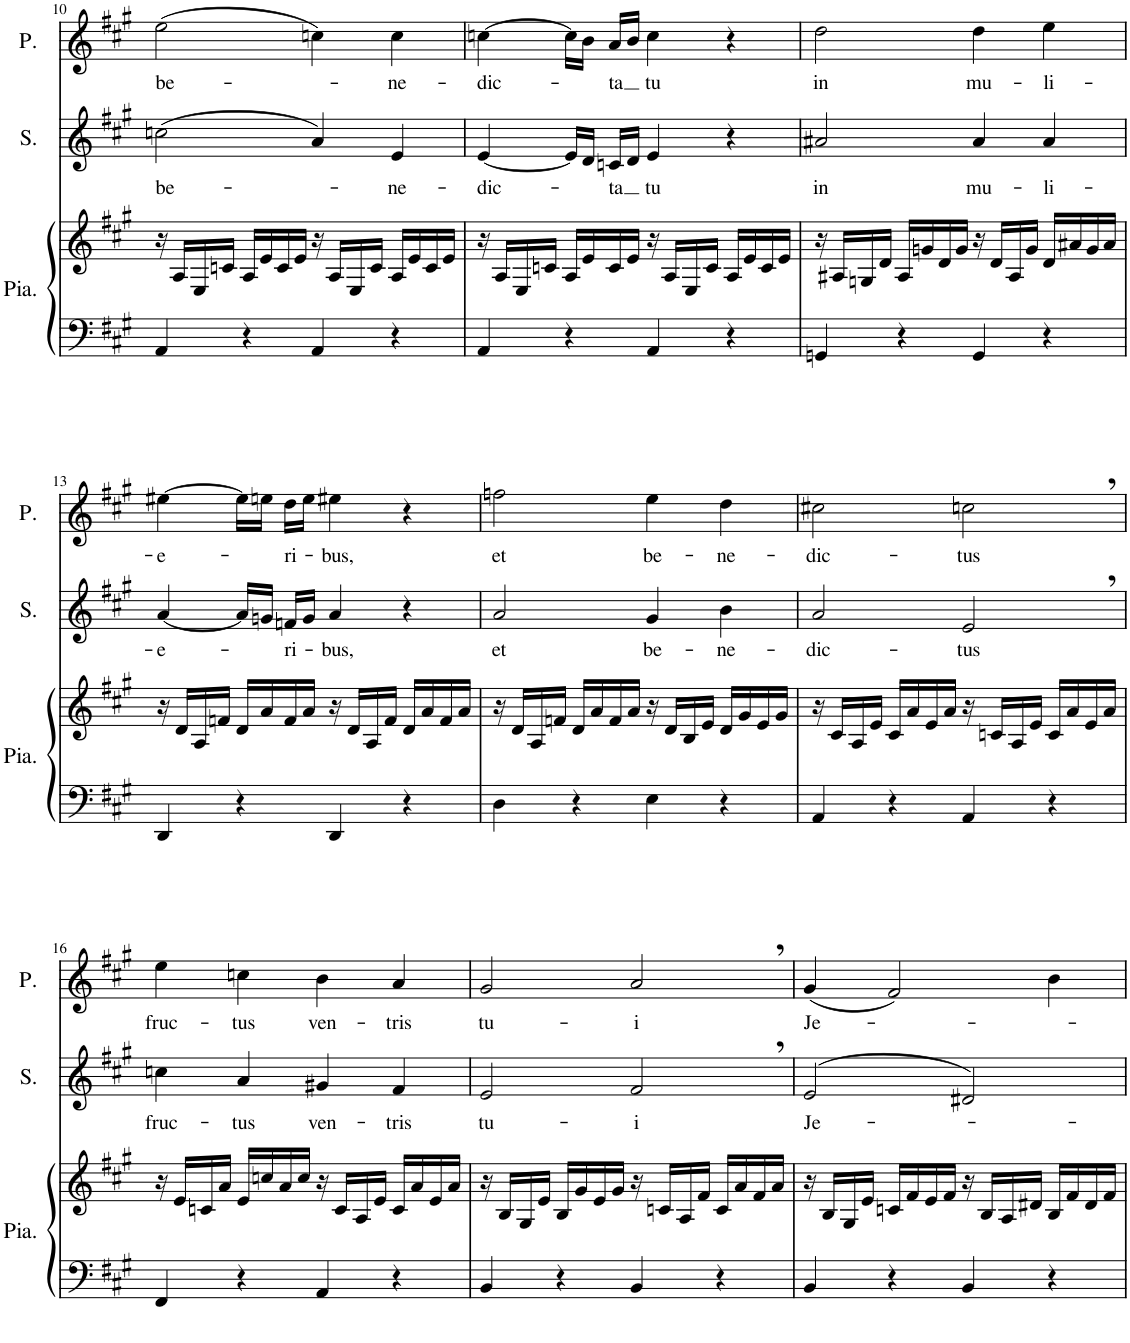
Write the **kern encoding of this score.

**kern	**kern	**kern	**text	**kern	**text
*part3	*part3	*part2	*part2	*part1	*part1
*staff4	*staff3	*staff2	*staff2	*staff1	*staff1
*I"Piano	*	*I"Seconda	*	*I"Prima	*
*I'Pia.	*	*I'S.	*	*I'P.	*
!!LO:PB:g=z
*clefF4	*clefG2	*clefG2	*	*clefG2	*
*k[f#c#g#]	*k[f#c#g#]	*k[f#c#g#]	*	*k[f#c#g#]	*
*M4/4	*M4/4	*M4/4	*	*M4/4	*
=10	=10	=10	=10	=10	=10
!	!	!	!LO:LY:b	!	!LO:LY:b
4AA/	16r	(2ccn\	be-	(2ee\	be-
.	16A/LL	.	.	.	.
.	16E/	.	.	.	.
.	16cn/JJ	.	.	.	.
4r	16A/LL	.	.	.	.
.	16e/	.	.	.	.
.	16c/	.	.	.	.
.	16e/JJ	.	.	.	.
4AA/	16r	4a/)	.	4ccn\)	.
.	16A/LL	.	.	.	.
.	16E/	.	.	.	.
.	16c/JJ	.	.	.	.
!	!	!	!LO:LY:b	!	!LO:LY:b
4r	16A/LL	4e/	-ne-	4cc\	-ne-
.	16e/	.	.	.	.
.	16c/	.	.	.	.
.	16e/JJ	.	.	.	.
=11	=11	=11	=11	=11	=11
!	!	!	!LO:LY:b	!	!LO:LY:b
4AA/	16r	[4e/	-dic-	[4ccn\	-dic-
.	16A/LL	.	.	.	.
.	16E/	.	.	.	.
.	16cn/JJ	.	.	.	.
4r	16A/LL	16e/LL]	.	16cc\LL]	.
.	16e/	16d/JJ	.	16b\JJ	.
!	!	!	!LO:LY:b	!	!LO:LY:b
.	16c/	16cn/LL	-ta	16a/LL	-ta
.	16e/JJ	16d/JJ	.	16b/JJ	.
!	!	!	!LO:LY:b	!	!LO:LY:b
4AA/	16r	4e/	tu	4cc\	tu
.	16A/LL	.	.	.	.
.	16E/	.	.	.	.
.	16c/JJ	.	.	.	.
4r	16A/LL	4r	.	4r	.
.	16e/	.	.	.	.
.	16c/	.	.	.	.
.	16e/JJ	.	.	.	.
=12	=12	=12	=12	=12	=12
!	!	!	!LO:LY:b	!	!LO:LY:b
4GGn/	16r	2a#X/	in	2dd\	in
.	16A#X/LL	.	.	.	.
.	16Gn/	.	.	.	.
.	16d/JJ	.	.	.	.
4r	16A#/LL	.	.	.	.
.	16gn/	.	.	.	.
.	16d/	.	.	.	.
.	16g/JJ	.	.	.	.
!	!	!	!LO:LY:b	!	!LO:LY:b
4GG/	16r	4a#/	mu-	4dd\	mu-
.	16d/LL	.	.	.	.
.	16A#/	.	.	.	.
.	16g/JJ	.	.	.	.
!	!	!	!LO:LY:b	!	!LO:LY:b
4r	16d/LL	4a#/	-li-	4ee\	-li-
.	16a#X/	.	.	.	.
.	16g/	.	.	.	.
.	16a#/JJ	.	.	.	.
!!LO:LB:g=z
=13	=13	=13	=13	=13	=13
!	!	!	!LO:LY:b	!	!LO:LY:b
4DD/	16r	[4a/	-e-	[4ee#X\	-e-
.	16d/LL	.	.	.	.
.	16A/	.	.	.	.
.	16fn/JJ	.	.	.	.
4r	16d/LL	16a/LL]	.	16ee#\LL]	.
.	16a/	16gn/JJ	.	16een\JJ	.
!	!	!	!LO:LY:b	!	!LO:LY:b
.	16f/	16fn/LL	-ri-	16dd\LL	-ri-
.	16a/JJ	16g/JJ	.	16ee\JJ	.
!	!	!	!LO:LY:b	!	!LO:LY:b
4DD/	16r	4a/	-bus,	4ee#X\	-bus,
.	16d/LL	.	.	.	.
.	16A/	.	.	.	.
.	16f/JJ	.	.	.	.
4r	16d/LL	4r	.	4r	.
.	16a/	.	.	.	.
.	16f/	.	.	.	.
.	16a/JJ	.	.	.	.
=14	=14	=14	=14	=14	=14
!	!	!	!LO:LY:b	!	!LO:LY:b
4D\	16r	2a/	et	2ffn\	et
.	16d/LL	.	.	.	.
.	16A/	.	.	.	.
.	16fn/JJ	.	.	.	.
4r	16d/LL	.	.	.	.
.	16a/	.	.	.	.
.	16f/	.	.	.	.
.	16a/JJ	.	.	.	.
!	!	!	!LO:LY:b	!	!LO:LY:b
4E\	16r	4g#/	be-	4ee\	be-
.	16d/LL	.	.	.	.
.	16B/	.	.	.	.
.	16e/JJ	.	.	.	.
!	!	!	!LO:LY:b	!	!LO:LY:b
4r	16d/LL	4b\	-ne-	4dd\	-ne-
.	16g#/	.	.	.	.
.	16e/	.	.	.	.
.	16g#/JJ	.	.	.	.
=15	=15	=15	=15	=15	=15
!	!	!	!LO:LY:b	!	!LO:LY:b
4AA/	16r	2a/	-dic-	2cc#X\	-dic-
.	16c#/LL	.	.	.	.
.	16A/	.	.	.	.
.	16e/JJ	.	.	.	.
4r	16c#/LL	.	.	.	.
.	16a/	.	.	.	.
.	16e/	.	.	.	.
.	16a/JJ	.	.	.	.
!	!	!	!LO:LY:b	!	!LO:LY:b
4AA/	16r	2e,/	-tus	2ccn,\	-tus
.	16cn/LL	.	.	.	.
.	16A/	.	.	.	.
.	16e/JJ	.	.	.	.
4r	16c/LL	.	.	.	.
.	16a/	.	.	.	.
.	16e/	.	.	.	.
.	16a/JJ	.	.	.	.
!!LO:LB:g=z
=16	=16	=16	=16	=16	=16
!	!	!	!LO:LY:b	!	!LO:LY:b
4FF#/	16r	4ccn\	fruc-	4ee\	fruc-
.	16e/LL	.	.	.	.
.	16cn/	.	.	.	.
.	16a/JJ	.	.	.	.
!	!	!	!LO:LY:b	!	!LO:LY:b
4r	16e/LL	4a/	-tus	4ccn\	-tus
.	16ccn/	.	.	.	.
.	16a/	.	.	.	.
.	16cc/JJ	.	.	.	.
!	!	!	!LO:LY:b	!	!LO:LY:b
4AA/	16r	4g#X/	ven-	4b\	ven-
.	16c/LL	.	.	.	.
.	16A/	.	.	.	.
.	16e/JJ	.	.	.	.
!	!	!	!LO:LY:b	!	!LO:LY:b
4r	16c/LL	4f#/	-tris	4a/	-tris
.	16a/	.	.	.	.
.	16e/	.	.	.	.
.	16a/JJ	.	.	.	.
=17	=17	=17	=17	=17	=17
!	!	!	!LO:LY:b	!	!LO:LY:b
4BB/	16r	2e/	tu-	2g#/	tu-
.	16B/LL	.	.	.	.
.	16G#/	.	.	.	.
.	16e/JJ	.	.	.	.
4r	16B/LL	.	.	.	.
.	16g#/	.	.	.	.
.	16e/	.	.	.	.
.	16g#/JJ	.	.	.	.
!	!	!	!LO:LY:b	!	!LO:LY:b
4BB/	16r	2f#,/	-i	2a,/	-i
.	16cn/LL	.	.	.	.
.	16A/	.	.	.	.
.	16f#/JJ	.	.	.	.
4r	16c/LL	.	.	.	.
.	16a/	.	.	.	.
.	16f#/	.	.	.	.
.	16a/JJ	.	.	.	.
=18	=18	=18	=18	=18	=18
!	!	!	!LO:LY:b	!	!LO:LY:b
4BB/	16r	(>2e/	Je-	(4g#/	Je-
.	16B/LL	.	.	.	.
.	16G#/	.	.	.	.
.	16e/JJ	.	.	.	.
4r	16cn/LL	.	.	2f#/)	.
.	16f#/	.	.	.	.
.	16e/	.	.	.	.
.	16f#/JJ	.	.	.	.
4BB/	16r	2d#X/)	.	.	.
.	16B/LL	.	.	.	.
.	16A/	.	.	.	.
.	16d#X/JJ	.	.	.	.
4r	16B/LL	.	.	4b\	.
.	16f#/	.	.	.	.
.	16d#/	.	.	.	.
.	16f#/JJ	.	.	.	.
=	=	=	=	=	=
*-	*-	*-	*-	*-	*-
